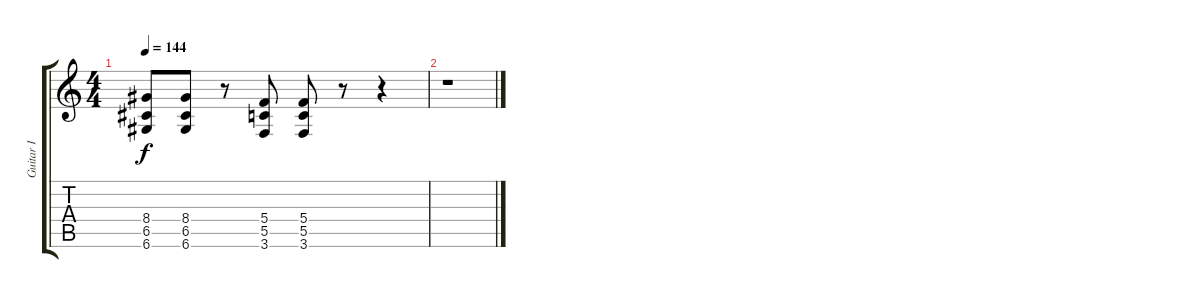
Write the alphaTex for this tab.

\track ("Guitar I" "Guitar I") {instrument overdrivenguitar}
\staff {score tabs}
\tuning (D4 A3 F3 C3 G2 D2) {hide}
\ts (4 4)
\tempo 144
\clef g2
\ks c
(8.4 6.5 6.6).8{dy f} (8.4 6.5 6.6).8 r.8 (5.4 5.5 3.6).8 (5.4 5.5 3.6).8 r.8 r.4 |
r.1
